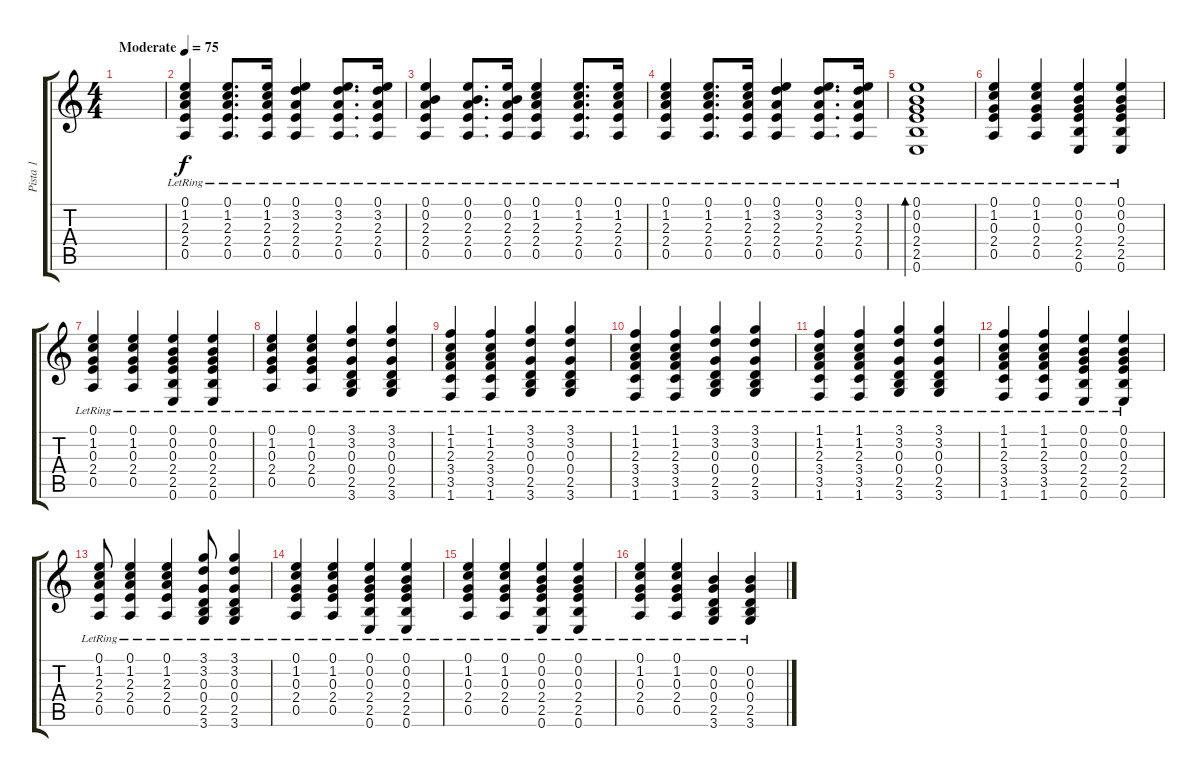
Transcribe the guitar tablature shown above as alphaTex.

\track ("Pista 1" "Pista 1") {instrument acousticguitarsteel}
\staff {score tabs}
\tuning (E4 B3 G3 D3 A2 E2) {hide}
\ts (4 4)
\tempo (75 "Moderate")
\clef g2
\ks c
|
(0.1{lr} 1.2{lr} 2.3{lr} 2.4{lr} 0.5{lr}).4 (0.1{lr} 1.2{lr} 2.3{lr} 2.4{lr} 0.5{lr}).8{d} (0.1{lr} 1.2{lr} 2.3{lr} 2.4{lr} 0.5{lr}).16 (0.1{lr} 3.2{lr} 2.3{lr} 2.4{lr} 0.5{lr}).4 (0.1{lr} 3.2{lr} 2.3{lr} 2.4{lr} 0.5{lr}).8{d} (0.1{lr} 3.2{lr} 2.3{lr} 2.4{lr} 0.5{lr}).16 |
(0.1{lr} 0.2{lr} 2.3{lr} 2.4{lr} 0.5{lr}).4 (0.1{lr} 0.2{lr} 2.3{lr} 2.4{lr} 0.5{lr}).8{d} (0.1{lr} 0.2{lr} 2.3{lr} 2.4{lr} 0.5{lr}).16 (0.1{lr} 1.2{lr} 2.3{lr} 2.4{lr} 0.5{lr}).4 (0.1{lr} 1.2{lr} 2.3{lr} 2.4{lr} 0.5{lr}).8{d} (0.1{lr} 1.2{lr} 2.3{lr} 2.4{lr} 0.5{lr}).16 |
(0.1{lr} 1.2{lr} 2.3{lr} 2.4{lr} 0.5{lr}).4 (0.1{lr} 1.2{lr} 2.3{lr} 2.4{lr} 0.5{lr}).8{d} (0.1{lr} 1.2{lr} 2.3{lr} 2.4{lr} 0.5{lr}).16 (0.1{lr} 3.2{lr} 2.3{lr} 2.4{lr} 0.5{lr}).4 (0.1{lr} 3.2{lr} 2.3{lr} 2.4{lr} 0.5{lr}).8{d} (0.1{lr} 3.2{lr} 2.3{lr} 2.4{lr} 0.5{lr}).16 |
(0.1{lr} 0.2{lr} 0.3{lr} 2.4{lr} 2.5{lr} 0.6{lr}).1{bd 240} |
(0.1{lr} 1.2{lr} 0.3{lr} 2.4{lr} 0.5{lr}).4 (0.1{lr} 1.2{lr} 0.3{lr} 2.4{lr} 0.5{lr}).4 (0.1{lr} 0.2{lr} 0.3{lr} 2.4{lr} 2.5{lr} 0.6{lr}).4 (0.1{lr} 0.2{lr} 0.3{lr} 2.4{lr} 2.5{lr} 0.6{lr}).4 |
(0.1{lr} 1.2{lr} 0.3{lr} 2.4{lr} 0.5{lr}).4 (0.1{lr} 1.2{lr} 0.3{lr} 2.4{lr} 0.5{lr}).4 (0.1{lr} 0.2{lr} 0.3{lr} 2.4{lr} 2.5{lr} 0.6{lr}).4 (0.1{lr} 0.2{lr} 0.3{lr} 2.4{lr} 2.5{lr} 0.6{lr}).4 |
(0.1{lr} 1.2{lr} 0.3{lr} 2.4{lr} 0.5{lr}).4 (0.1{lr} 1.2{lr} 0.3{lr} 2.4{lr} 0.5{lr}).4 (3.1 3.2{lr} 0.3{lr} 0.4{lr} 2.5{lr} 3.6{lr}).4 (3.1 3.2{lr} 0.3{lr} 0.4{lr} 2.5{lr} 3.6{lr}).4 |
(1.1{lr} 1.2{lr} 2.3{lr} 3.4{lr} 3.5{lr} 1.6{lr}).4 (1.1{lr} 1.2{lr} 2.3{lr} 3.4{lr} 3.5{lr} 1.6{lr}).4 (3.1{lr} 3.2{lr} 0.3{lr} 0.4{lr} 2.5{lr} 3.6{lr}).4 (3.1{lr} 3.2{lr} 0.3{lr} 0.4{lr} 2.5{lr} 3.6{lr}).4 |
(1.1{lr} 1.2{lr} 2.3{lr} 3.4{lr} 3.5{lr} 1.6{lr}).4 (1.1{lr} 1.2{lr} 2.3{lr} 3.4{lr} 3.5{lr} 1.6{lr}).4 (3.1{lr} 3.2{lr} 0.3{lr} 0.4{lr} 2.5{lr} 3.6{lr}).4 (3.1{lr} 3.2{lr} 0.3{lr} 0.4{lr} 2.5{lr} 3.6{lr}).4 |
(1.1{lr} 1.2{lr} 2.3{lr} 3.4{lr} 3.5{lr} 1.6{lr}).4 (1.1{lr} 1.2{lr} 2.3{lr} 3.4{lr} 3.5{lr} 1.6{lr}).4 (3.1{lr} 3.2{lr} 0.3{lr} 0.4{lr} 2.5{lr} 3.6{lr}).4 (3.1{lr} 3.2{lr} 0.3{lr} 0.4{lr} 2.5{lr} 3.6{lr}).4 |
(1.1{lr} 1.2{lr} 2.3{lr} 3.4{lr} 3.5{lr} 1.6{lr}).4 (1.1{lr} 1.2{lr} 2.3{lr} 3.4{lr} 3.5{lr} 1.6{lr}).4 (0.1{lr} 0.2{lr} 0.3{lr} 2.4{lr} 2.5{lr} 0.6{lr}).4 (0.1{lr} 0.2{lr} 0.3{lr} 2.4{lr} 2.5{lr} 0.6{lr}).4 |
(0.1{lr} 1.2{lr} 2.3{lr} 2.4{lr} 0.5{lr}).8 (0.1{lr} 1.2{lr} 2.3{lr} 2.4{lr} 0.5{lr}).4 (0.1{lr} 1.2{lr} 2.3{lr} 2.4{lr} 0.5{lr}).4 (3.1{lr} 3.2{lr} 0.3{lr} 0.4{lr} 2.5{lr} 3.6{lr}).8 (3.1{lr} 3.2{lr} 0.3{lr} 0.4{lr} 2.5{lr} 3.6{lr}).4 |
(0.1{lr} 1.2{lr} 0.3{lr} 2.4{lr} 0.5{lr}).4 (0.1{lr} 1.2{lr} 0.3{lr} 2.4{lr} 0.5{lr}).4 (0.1{lr} 0.2{lr} 0.3{lr} 2.4{lr} 2.5{lr} 0.6{lr}).4 (0.1{lr} 0.2{lr} 0.3{lr} 2.4{lr} 2.5{lr} 0.6{lr}).4 |
(0.1{lr} 1.2{lr} 0.3{lr} 2.4{lr} 0.5{lr}).4 (0.1{lr} 1.2{lr} 0.3{lr} 2.4{lr} 0.5{lr}).4 (0.1{lr} 0.2{lr} 0.3{lr} 2.4{lr} 2.5{lr} 0.6{lr}).4 (0.1{lr} 0.2{lr} 0.3{lr} 2.4{lr} 2.5{lr} 0.6{lr}).4 |
(0.1{lr} 1.2{lr} 0.3{lr} 2.4{lr} 0.5{lr}).4 (0.1{lr} 1.2{lr} 0.3{lr} 2.4{lr} 0.5{lr}).4 (0.2{lr} 0.3{lr} 0.4{lr} 2.5{lr} 3.6{lr}).4 (0.2{lr} 0.3{lr} 0.4{lr} 2.5{lr} 3.6{lr}).4
